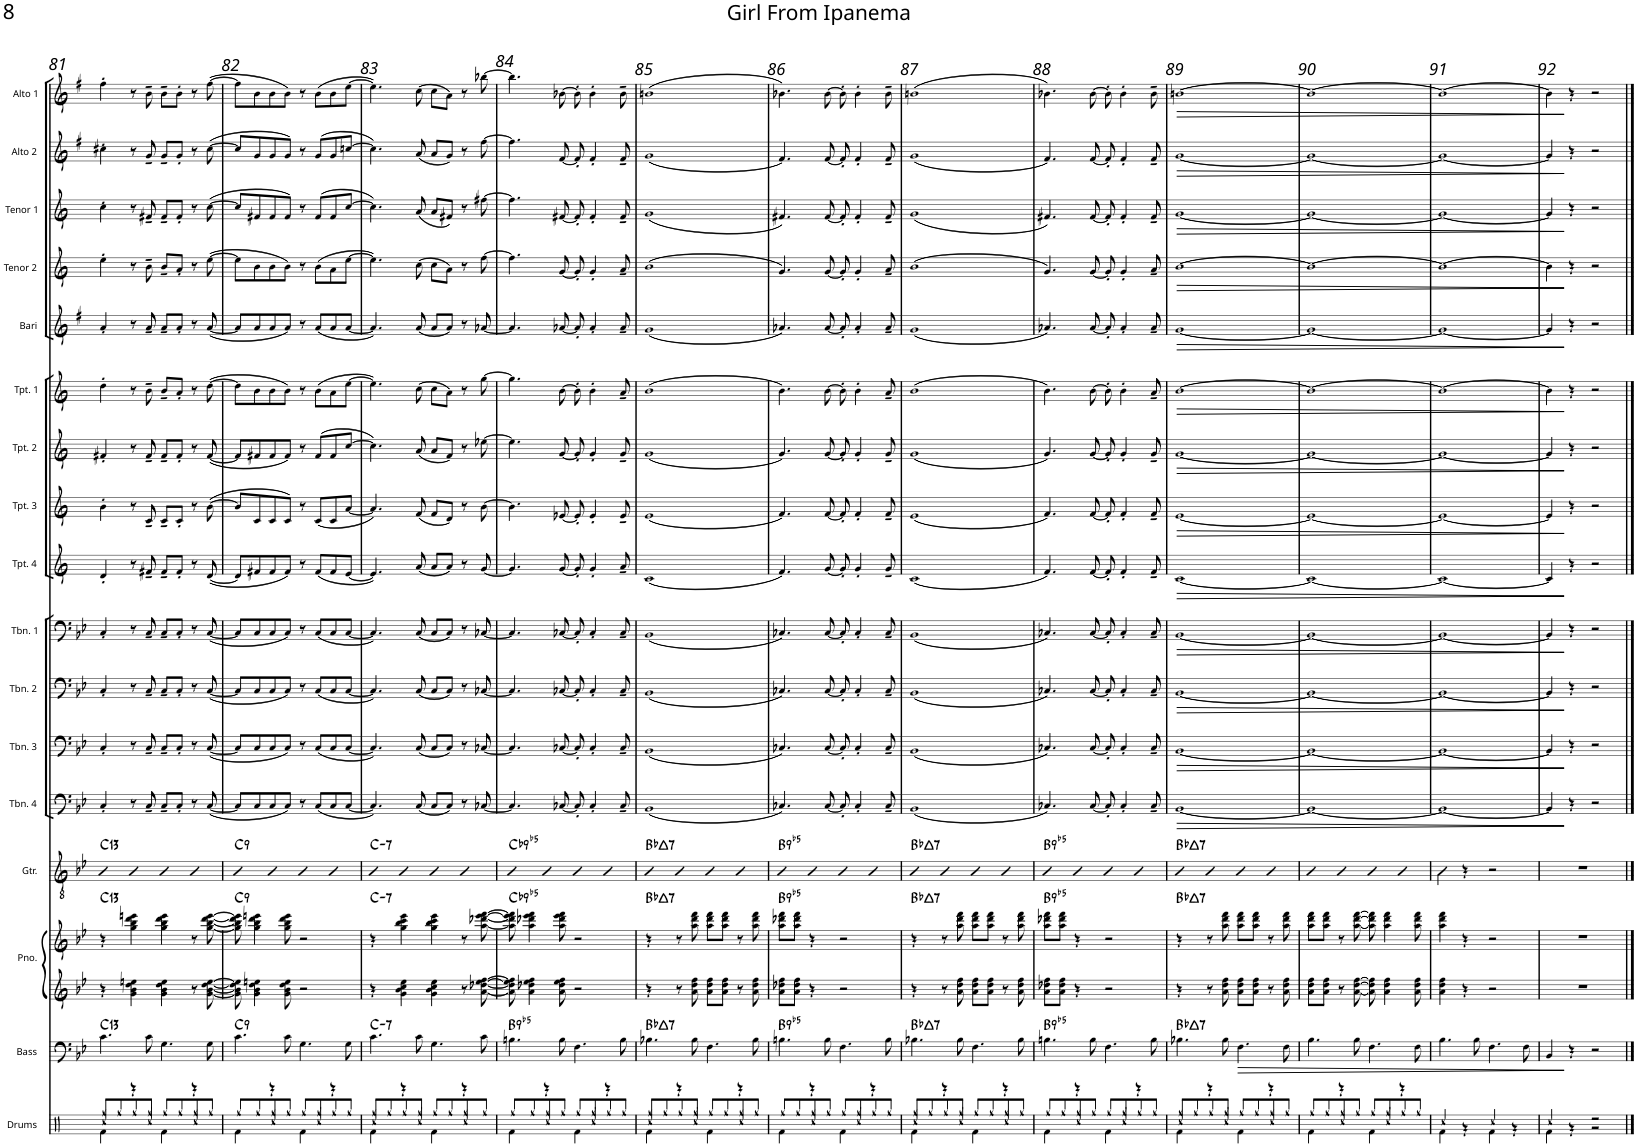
**kern	**kern	**dynam	**harte	**kern	**kern	**harte	**kern	**harte	**kern	**dynam	**kern	**dynam	**kern	**dynam	**kern	**dynam	**kern	**dynam	**kern	**dynam	**kern	**dynam	**kern	**dynam	**kern	**dynam	**kern	**dynam	**kern	**dynam	**kern	**dynam	**kern	**dynam
*part18	*part17	*part17	*part17	*part16	*part15	*part15	*part14	*part14	*part13	*part13	*part12	*part12	*part11	*part11	*part10	*part10	*part9	*part9	*part8	*part8	*part7	*part7	*part6	*part6	*part5	*part5	*part4	*part4	*part3	*part3	*part2	*part2	*part1	*part1
*staff18	*staff17	*staff17	*	*staff16	*staff15	*	*staff14	*	*staff13	*staff13	*staff12	*staff12	*staff11	*staff11	*staff10	*staff10	*staff9	*staff9	*staff8	*staff8	*staff7	*staff7	*staff6	*staff6	*staff5	*staff5	*staff4	*staff4	*staff3	*staff3	*staff2	*staff2	*staff1	*staff1
*I"Drums	*I"Bass	*	*	*I"Piano	*I"Piano	*	*I"Guitar	*	*I"Trombone 4	*	*I"Trombone 3	*	*I"Trombone 2	*	*I"Trombone 1	*	*I"Trumpet 4	*	*I"Trumpet 3	*	*I"Trumpet 2	*	*I"Trumpet 1	*	*I"Bari Sax	*	*I"Tenor Sax 2	*	*I"Tenor Sax 1	*	*I"Alto Sax 2	*	*I"Alto Sax 1	*
*I'Drums	*I'Bass	*	*	*I'Pno	*I'Pno.	*	*I'Gtr.	*	*I'Tbn. 4	*	*I'Tbn. 3	*	*I'Tbn. 2	*	*I'Tbn. 1	*	*I'Tpt. 4	*	*I'Tpt. 3	*	*I'Tpt. 2	*	*I'Tpt. 1	*	*I'Bari	*	*I'Tenor 2	*	*I'Tenor 1	*	*I'Alto 2	*	*I'Alto 1	*
!!LO:PB:g=z
*clefX	*clefF4	*	*	*clefG2	*clefG2	*	*clefGv2	*	*clefF4	*	*clefF4	*	*clefF4	*	*clefF4	*	*clefG2	*	*clefG2	*	*clefG2	*	*clefG2	*	*clefG2	*	*clefG2	*	*clefG2	*	*clefG2	*	*clefG2	*
*	*Trd7c12	*	*	*	*	*	*	*	*	*	*	*	*	*	*	*	*Trd1c2	*	*Trd1c2	*	*Trd1c2	*	*Trd1c2	*	*Trd12c21	*	*Trd8c14	*	*Trd8c14	*	*Trd5c9	*	*Trd5c9	*
*k[]	*k[b-e-]	*	*	*k[b-e-]	*k[b-e-]	*	*k[b-e-]	*	*k[b-e-]	*	*k[b-e-]	*	*k[b-e-]	*	*k[b-e-]	*	*k[]	*	*k[]	*	*k[]	*	*k[]	*	*k[f#]	*	*k[]	*	*k[]	*	*k[f#]	*	*k[f#]	*
*M2/2	*M2/2	*	*	*M2/2	*M2/2	*	*M2/2	*	*M2/2	*	*M2/2	*	*M2/2	*	*M2/2	*	*M2/2	*	*M2/2	*	*M2/2	*	*M2/2	*	*M2/2	*	*M2/2	*	*M2/2	*	*M2/2	*	*M2/2	*
*met(c|)	*met(c|)	*	*	*met(c|)	*met(c|)	*	*met(c|)	*	*met(c|)	*	*met(c|)	*	*met(c|)	*	*met(c|)	*	*met(c|)	*	*met(c|)	*	*met(c|)	*	*met(c|)	*	*met(c|)	*	*met(c|)	*	*met(c|)	*	*met(c|)	*	*met(c|)	*
=81	=81	=81	=81	=81	=81	=81	=81	=81	=81	=81	=81	=81	=81	=81	=81	=81	=81	=81	=81	=81	=81	=81	=81	=81	=81	=81	=81	=81	=81	=81	=81	=81	=81	=81
*^	*	*	*	*	*	*	*	*	*	*	*	*	*	*	*	*	*	*	*	*	*	*	*	*	*	*	*	*	*	*	*	*	*	*
*	*^	*	*	*	*	*	*	*	*	*	*	*	*	*	*	*	*	*	*	*	*	*	*	*	*	*	*	*	*	*	*	*	*	*	*
!	!	!	!	!	!LO:H:kt=13	!	!	!LO:H:kt=13	!	!LO:H:kt=13	!	!	!	!	!	!	!	!	!	!	!	!	!	!	!	!	!	!	!	!	!	!	!	!	!	!
4Rcc/	4Rf\	8Rgg/L	4.c\	.	C:9(11,13)	4r	4r	C:9(11,13)	4B-	C:9(11,13)	4C'/	.	4C'/	.	4C'/	.	4C'/	.	4d'/	.	4b'\	.	4f#X'/	.	4dd'\	.	4a'/	.	4ee'\	.	4cc'\	.	4cc#X'\	.	4ff#'\	.
.	.	8Rgg/	.	.	.	.	.	.	.	.	.	.	.	.	.	.	.	.	.	.	.	.	.	.	.	.	.	.	.	.	.	.	.	.	.	.
8ryy	4r	8Rgg/	.	.	.	4g\ 4b-\ 4dd\ 4een\	4gg\ 4bb-\ 4ddd\ 4eeen\	.	4B-	.	8r	.	8r	.	8r	.	8r	.	8r	.	8r	.	8r	.	8r	.	8r	.	8r	.	8r	.	8r	.	8r	.
8Rcc/	.	8Rgg/J	8c\	.	.	.	.	.	.	.	8C~/	.	8C~/	.	8C~/	.	8C~/	.	8f#X~/	.	8c~/	.	8f#~/	.	8b~\	.	8a~/	.	8b~\	.	8f#X~/	.	8g~/	.	8b~\	.
4ryy	4Rf\	8Rgg/L	4.G\	.	.	4g\ 4b-\ 4dd\ 4ee\	4gg\ 4bb-\ 4ddd\ 4eee\	.	4B-	.	8C~/L	.	8C~/L	.	8C~/L	.	8C~/L	.	8f#~/L	.	8c~/L	.	8f#~/L	.	8b~/L	.	8a~/L	.	8b~/L	.	8f#~/L	.	8g~/L	.	8b~\L	.
.	.	8Rgg/	.	.	.	.	.	.	.	.	8C'/J	.	8C'/J	.	8C'/J	.	8C'/J	.	8f#'/J	.	8c'/J	.	8f#'/J	.	8a'/J	.	8a'/J	.	8a'/J	.	8f#'/J	.	8g'/J	.	8b'\J	.
4Rcc/	4r	8Rgg/	.	.	.	8r	8r	.	4B-	.	8r	.	8r	.	8r	.	8r	.	8r	.	8r	.	8r	.	8r	.	8r	.	8r	.	8r	.	8r	.	8r	.
.	.	8Rgg/J	8G\	.	.	[8g\ [8b-\ [8dd\ [8ee\	[8gg\ [8bb-\ [8ddd\ [8eee\	.	.	.	([8C/	.	([8C/	.	([8C/	.	([8C/	.	([8d/	.	([8b\	.	([8f#/	.	([8dd\	.	([8a/	.	([8ee\	.	([8cc\	.	([8cc#\	.	([8ff#\	.
=82	=82	=82	=82	=82	=82	=82	=82	=82	=82	=82	=82	=82	=82	=82	=82	=82	=82	=82	=82	=82	=82	=82	=82	=82	=82	=82	=82	=82	=82	=82	=82	=82	=82	=82	=82	=82
!	!	!	!	!	!LO:H:kt=9	!	!	!LO:H:kt=9	!	!LO:H:kt=9	!	!	!	!	!	!	!	!	!	!	!	!	!	!	!	!	!	!	!	!	!	!	!	!	!	!
4ryy	4Rf\	8Rgg/L	4.c\	.	C:9	8g\] 8b-\] 8dd\] 8ee\]	8gg\] 8bb-\] 8ddd\] 8eee\]	C:9	4B-	C:9	8C/L]	.	8C/L]	.	8C/L]	.	8C/L]	.	8d/L]	.	8b/L]	.	8f#/L]	.	8dd\L]	.	8a/L]	.	8ee\L]	.	8cc/L]	.	8cc#/L]	.	8ff#\L]	.
.	.	8Rgg/	.	.	.	4g\ 4b-\ 4dd\ 4een\	4gg\ 4bb-\ 4ddd\ 4eeen\	.	.	.	8C/	.	8C/	.	8C/	.	8C/	.	8f#X/	.	8c/	.	8f#X/	.	8b\	.	8a/	.	8b\	.	8f#X/	.	8g/	.	8b\	.
4Rcc/	4r	8Rgg/	.	.	.	.	.	.	4B-	.	8C/	.	8C/	.	8C/	.	8C/	.	8f#/	.	8c/	.	8f#/	.	8b\	.	8a/	.	8b\	.	8f#/	.	8g/	.	8b\	.
.	.	8Rgg/J	8c\	.	.	8g\ 8b-\ 8dd\ 8ee\	8gg\ 8bb-\ 8ddd\ 8eee\	.	.	.	8C/J)	.	8C/J)	.	8C/J)	.	8C/J)	.	8f#/J)	.	8c/J)	.	8f#/J)	.	8b\J)	.	8a/J)	.	8b\J)	.	8f#/J)	.	8g/J)	.	8b\J)	.
8ryy	4Rf\	8Rgg/L	4.G\	.	.	2r	2r	.	4B-	.	8r	.	8r	.	8r	.	8r	.	8r	.	8r	.	8r	.	8r	.	8r	.	8r	.	8r	.	8r	.	8r	.
8Rcc/	.	8Rgg/	.	.	.	.	.	.	.	.	(8C/L	.	(8C/L	.	(8C/L	.	(8C/L	.	(8f#/L	.	(8c/L	.	(8f#/L	.	(8b\L	.	(8a/L	.	(8b\L	.	(8f#/L	.	(8g/L	.	(8b\L	.
4ryy	4r	8Rgg/	.	.	.	.	.	.	4B-	.	8C/	.	8C/	.	8C/	.	8C/	.	8f#/	.	8c/	.	8f#/	.	8a\	.	8a/	.	8a\	.	8f#/	.	8g/	.	8b\	.
.	.	8Rgg/J	8G\	.	.	.	.	.	.	.	[8C/J	.	[8C/J	.	[8C/J	.	[8C/J	.	[8e/J	.	[8a/J	.	[8cc/J	.	[8ee\J	.	[8a/J	.	[8ee\J	.	[8cc/J	.	[8ccn/J	.	[8ee\J	.
=83	=83	=83	=83	=83	=83	=83	=83	=83	=83	=83	=83	=83	=83	=83	=83	=83	=83	=83	=83	=83	=83	=83	=83	=83	=83	=83	=83	=83	=83	=83	=83	=83	=83	=83	=83	=83
!	!	!	!	!	!LO:H:kt=7	!	!	!LO:H:kt=7	!	!LO:H:kt=7	!	!	!	!	!	!	!	!	!	!	!	!	!	!	!	!	!	!	!	!	!	!	!	!	!	!
4Rcc/	4Rf\	8Rgg/L	4.c\	.	C:min7	4r	4r	C:min7	4B-	C:min7	4.C/])	.	4.C/])	.	4.C/])	.	4.C/])	.	4.e/])	.	4.a/])	.	4.cc\])	.	4.ee\])	.	4.a/])	.	4.ee\])	.	4.cc\])	.	4.cc\])	.	4.ee\])	.
.	.	8Rgg/	.	.	.	.	.	.	.	.	.	.	.	.	.	.	.	.	.	.	.	.	.	.	.	.	.	.	.	.	.	.	.	.	.	.
8ryy	4r	8Rgg/	.	.	.	4g\ 4b-\ 4cc\ 4ee-\	4gg\ 4bb-\ 4ccc\ 4eee-\	.	4B-	.	.	.	.	.	.	.	.	.	.	.	.	.	.	.	.	.	.	.	.	.	.	.	.	.	.	.
8Rcc/	.	8Rgg/J	8c\	.	.	.	.	.	.	.	(8C/	.	(8C/	.	(8C/	.	(8C/	.	(8a/	.	(8f/	.	(8a/	.	(8cc\	.	(8a/	.	(8cc\	.	(8a/	.	(8a/	.	(8cc\	.
4ryy	4Rf\	8Rgg/L	4.G\	.	.	4g\ 4b-\ 4cc\ 4ee-\	4gg\ 4bb-\ 4ccc\ 4eee-\	.	4B-	.	8C/L	.	8C/L	.	8C/L	.	8C/L	.	8a/L	.	8f/L	.	8a/L	.	8cc\L	.	8a/L	.	8cc\L	.	8a/L	.	8a/L	.	8cc\L	.
.	.	8Rgg/	.	.	.	.	.	.	.	.	8C/J)	.	8C/J)	.	8C/J)	.	8C/J)	.	8a/J)	.	8d/J)	.	8f/J)	.	8a\J)	.	8a/J)	.	8a\J)	.	8f#X/J)	.	8g/J)	.	8a\J)	.
4Rcc/	4r	8Rgg/	.	.	.	8r	8r	.	4B-	.	8r	.	8r	.	8r	.	8r	.	8r	.	8r	.	8r	.	8r	.	8r	.	8r	.	8r	.	8r	.	8r	.
.	.	8Rgg/J	8c\	.	.	[8a\ [8dd-X\ [8ee-\ [8ff\	[8aa\ [8ddd-X\ [8eee-\ [8fff\	.	.	.	[8C-X/	.	[8C-X/	.	[8C-X/	.	[8C-X/	.	[8g/	.	[8b\	.	[8ee-X\	.	[8gg\	.	[8a-X/	.	[8ff\	.	[8ff#X\	.	[8ff#\	.	[8bb-X\	.
=84	=84	=84	=84	=84	=84	=84	=84	=84	=84	=84	=84	=84	=84	=84	=84	=84	=84	=84	=84	=84	=84	=84	=84	=84	=84	=84	=84	=84	=84	=84	=84	=84	=84	=84	=84	=84
!	!	!	!	!	!LO:H:kt=9	!	!	!LO:H:kt=9	!	!LO:H:kt=9	!	!	!	!	!	!	!	!	!	!	!	!	!	!	!	!	!	!	!	!	!	!	!	!	!	!
4ryy	4Rf\	8Rgg/L	4.Bn\	.	B:(3,b5,b7,9)	8a\] 8dd-\] 8ee-\] 8ff\]	8aa\] 8ddd-\] 8eee-\] 8fff\]	Cb:(3,b5,b7,9)	4B-	Cb:(3,b5,b7,9)	4.C-/]	.	4.C-/]	.	4.C-/]	.	4.C-/]	.	4.g/]	.	4.b\]	.	4.ee-\]	.	4.gg\]	.	4.a-/]	.	4.ff\]	.	4.ff#\]	.	4.ff#\]	.	4.bb-\]	.
.	.	8Rgg/	.	.	.	4a\ 4dd-X\ 4ee-\ 4ff\	4aa\ 4ddd-X\ 4eee-\ 4fff\	.	.	.	.	.	.	.	.	.	.	.	.	.	.	.	.	.	.	.	.	.	.	.	.	.	.	.	.	.
4Rcc/	4r	8Rgg/	.	.	.	.	.	.	4B-	.	.	.	.	.	.	.	.	.	.	.	.	.	.	.	.	.	.	.	.	.	.	.	.	.	.	.
.	.	8Rgg/J	8B\	.	.	8a\ 8dd-\ 8ee-\ 8ff\	8aa\ 8ddd-\ 8eee-\ 8fff\	.	.	.	[8C-X/	.	[8C-X/	.	[8C-X/	.	[8C-X/	.	[8g/	.	[8e-X/	.	[8g/	.	[8b\	.	[8a-X/	.	[8g/	.	[8f#X/	.	[8f#/	.	[8b-X\	.
8ryy	4Rf\	8Rgg/L	4.F\	.	.	2r	2r	.	4B-	.	8C-'/]	.	8C-'/]	.	8C-'/]	.	8C-'/]	.	8g'/]	.	8e-'/]	.	8g'/]	.	8b'\]	.	8a-'/]	.	8g'/]	.	8f#'/]	.	8f#'/]	.	8b-'\]	.
8Rcc/	.	8Rgg/	.	.	.	.	.	.	.	.	4C-'/	.	4C-'/	.	4C-'/	.	4C-'/	.	4g'/	.	4e-'/	.	4g'/	.	4b'\	.	4a-'/	.	4g'/	.	4f#'/	.	4f#'/	.	4b-'\	.
4ryy	4r	8Rgg/	.	.	.	.	.	.	4B-	.	.	.	.	.	.	.	.	.	.	.	.	.	.	.	.	.	.	.	.	.	.	.	.	.	.	.
.	.	8Rgg/J	8B\	.	.	.	.	.	.	.	8C-~/	.	8C-~/	.	8C-~/	.	8C-~/	.	8a~/	.	8e-~/	.	8g~/	.	8a~/	.	8a-~/	.	8a~/	.	8f#~/	.	8f#~/	.	8b-~\	.
=85	=85	=85	=85	=85	=85	=85	=85	=85	=85	=85	=85	=85	=85	=85	=85	=85	=85	=85	=85	=85	=85	=85	=85	=85	=85	=85	=85	=85	=85	=85	=85	=85	=85	=85	=85	=85
!	!	!	!	!	!LO:H:kt=7	!	!	!LO:H:kt=7	!	!LO:H:kt=7	!	!	!	!	!	!	!	!	!	!	!	!	!	!	!	!	!	!	!	!	!	!	!	!	!	!
4Rcc/	4Rf\	8Rgg/L	4.B-X\	.	Bb:maj7	4r	4r	Bb:maj7	4B-	Bb:maj7	(1BB-	.	(1BB-	.	(1BB-	.	(1BB-	.	(1c	.	(1e	.	(1g	.	(1b	.	(1g	.	(1b	.	(1g	.	(1g	.	(1bn	.
.	.	8Rgg/	.	.	.	.	.	.	.	.	.	.	.	.	.	.	.	.	.	.	.	.	.	.	.	.	.	.	.	.	.	.	.	.	.	.
8ryy	4r	8Rgg/	.	.	.	8r	8r	.	4B-	.	.	.	.	.	.	.	.	.	.	.	.	.	.	.	.	.	.	.	.	.	.	.	.	.	.	.
8Rcc/	.	8Rgg/J	8B-\	.	.	8a\ 8dd\ 8ff\	8aa\ 8ddd\ 8fff\	.	.	.	.	.	.	.	.	.	.	.	.	.	.	.	.	.	.	.	.	.	.	.	.	.	.	.	.	.
4ryy	4Rf\	8Rgg/L	4.F\	.	.	8a\ 8dd\ 8ff\L	8aa\ 8ddd\ 8fff\L	.	4B-	.	.	.	.	.	.	.	.	.	.	.	.	.	.	.	.	.	.	.	.	.	.	.	.	.	.	.
.	.	8Rgg/	.	.	.	8a\ 8dd\ 8ff\J	8aa\ 8ddd\ 8fff\J	.	.	.	.	.	.	.	.	.	.	.	.	.	.	.	.	.	.	.	.	.	.	.	.	.	.	.	.	.
4Rcc/	4r	8Rgg/	.	.	.	8r	8r	.	4B-	.	.	.	.	.	.	.	.	.	.	.	.	.	.	.	.	.	.	.	.	.	.	.	.	.	.	.
.	.	8Rgg/J	8B-\	.	.	8a\ 8dd\ 8ff\	8aa\ 8ddd\ 8fff\	.	.	.	.	.	.	.	.	.	.	.	.	.	.	.	.	.	.	.	.	.	.	.	.	.	.	.	.	.
=86	=86	=86	=86	=86	=86	=86	=86	=86	=86	=86	=86	=86	=86	=86	=86	=86	=86	=86	=86	=86	=86	=86	=86	=86	=86	=86	=86	=86	=86	=86	=86	=86	=86	=86	=86	=86
!	!	!	!	!	!LO:H:kt=9	!	!	!LO:H:kt=9	!	!LO:H:kt=9	!	!	!	!	!	!	!	!	!	!	!	!	!	!	!	!	!	!	!	!	!	!	!	!	!	!
4ryy	4Rf\	8Rgg/L	4.Bn\	.	B:(3,b5,b7,9)	8a\ 8dd-X\ 8ff\L	8aa\ 8ddd-X\ 8fff\L	B:(3,b5,b7,9)	4B-	B:(3,b5,b7,9)	4.C-X/)	.	4.C-X/)	.	4.C-X/)	.	4.C-X/)	.	4.f/)	.	4.f/)	.	4.g/)	.	4.b\)	.	4.a-X/)	.	4.g/)	.	4.f#X/)	.	4.f#/)	.	4.b-X\)	.
.	.	8Rgg/	.	.	.	8a\ 8dd-\ 8ff\J	8aa\ 8ddd-\ 8fff\J	.	.	.	.	.	.	.	.	.	.	.	.	.	.	.	.	.	.	.	.	.	.	.	.	.	.	.	.	.
4Rcc/	4r	8Rgg/	.	.	.	4r	4r	.	4B-	.	.	.	.	.	.	.	.	.	.	.	.	.	.	.	.	.	.	.	.	.	.	.	.	.	.	.
.	.	8Rgg/J	8B\	.	.	.	.	.	.	.	[8C-/	.	[8C-/	.	[8C-/	.	[8C-/	.	[8g/	.	[8f/	.	[8g/	.	[8b\	.	[8a-/	.	[8g/	.	[8f#/	.	[8f#/	.	[8b-\	.
8ryy	4Rf\	8Rgg/L	4.F\	.	.	2r	2r	.	4B-	.	8C-'/]	.	8C-'/]	.	8C-'/]	.	8C-'/]	.	8g'/]	.	8f'/]	.	8g'/]	.	8b'\]	.	8a-'/]	.	8g'/]	.	8f#'/]	.	8f#'/]	.	8b-'\]	.
8Rcc/	.	8Rgg/	.	.	.	.	.	.	.	.	4C-'/	.	4C-'/	.	4C-'/	.	4C-'/	.	4g'/	.	4f'/	.	4g'/	.	4b'\	.	4a-'/	.	4g'/	.	4f#'/	.	4f#'/	.	4b-'\	.
4ryy	4r	8Rgg/	.	.	.	.	.	.	4B-	.	.	.	.	.	.	.	.	.	.	.	.	.	.	.	.	.	.	.	.	.	.	.	.	.	.	.
.	.	8Rgg/J	8B\	.	.	.	.	.	.	.	8C-~/	.	8C-~/	.	8C-~/	.	8C-~/	.	8g~/	.	8f~/	.	8g~/	.	8a~/	.	8a-~/	.	8a~/	.	8f#~/	.	8f#~/	.	8b-~\	.
=87	=87	=87	=87	=87	=87	=87	=87	=87	=87	=87	=87	=87	=87	=87	=87	=87	=87	=87	=87	=87	=87	=87	=87	=87	=87	=87	=87	=87	=87	=87	=87	=87	=87	=87	=87	=87
!	!	!	!	!	!LO:H:kt=7	!	!	!LO:H:kt=7	!	!LO:H:kt=7	!	!	!	!	!	!	!	!	!	!	!	!	!	!	!	!	!	!	!	!	!	!	!	!	!	!
4Rcc/	4Rf\	8Rgg/L	4.B-X\	.	Bb:maj7	4r	4r	Bb:maj7	4B-	Bb:maj7	(1BB-	.	(1BB-	.	(1BB-	.	(1BB-	.	(1c	.	(1e	.	(1g	.	(1b	.	(1g	.	(1b	.	(1g	.	(1g	.	(1bn	.
.	.	8Rgg/	.	.	.	.	.	.	.	.	.	.	.	.	.	.	.	.	.	.	.	.	.	.	.	.	.	.	.	.	.	.	.	.	.	.
8ryy	4r	8Rgg/	.	.	.	8r	8r	.	4B-	.	.	.	.	.	.	.	.	.	.	.	.	.	.	.	.	.	.	.	.	.	.	.	.	.	.	.
8Rcc/	.	8Rgg/J	8B-\	.	.	8a\ 8dd\ 8ff\	8aa\ 8ddd\ 8fff\	.	.	.	.	.	.	.	.	.	.	.	.	.	.	.	.	.	.	.	.	.	.	.	.	.	.	.	.	.
4ryy	4Rf\	8Rgg/L	4.F\	.	.	8a\ 8dd\ 8ff\L	8aa\ 8ddd\ 8fff\L	.	4B-	.	.	.	.	.	.	.	.	.	.	.	.	.	.	.	.	.	.	.	.	.	.	.	.	.	.	.
.	.	8Rgg/	.	.	.	8a\ 8dd\ 8ff\J	8aa\ 8ddd\ 8fff\J	.	.	.	.	.	.	.	.	.	.	.	.	.	.	.	.	.	.	.	.	.	.	.	.	.	.	.	.	.
4Rcc/	4r	8Rgg/	.	.	.	8r	8r	.	4B-	.	.	.	.	.	.	.	.	.	.	.	.	.	.	.	.	.	.	.	.	.	.	.	.	.	.	.
.	.	8Rgg/J	8B-\	.	.	8a\ 8dd\ 8ff\	8aa\ 8ddd\ 8fff\	.	.	.	.	.	.	.	.	.	.	.	.	.	.	.	.	.	.	.	.	.	.	.	.	.	.	.	.	.
=88	=88	=88	=88	=88	=88	=88	=88	=88	=88	=88	=88	=88	=88	=88	=88	=88	=88	=88	=88	=88	=88	=88	=88	=88	=88	=88	=88	=88	=88	=88	=88	=88	=88	=88	=88	=88
!	!	!	!	!	!LO:H:kt=9	!	!	!LO:H:kt=9	!	!LO:H:kt=9	!	!	!	!	!	!	!	!	!	!	!	!	!	!	!	!	!	!	!	!	!	!	!	!	!	!
4ryy	4Rf\	8Rgg/L	4.Bn\	.	B:(3,b5,b7,9)	8a\ 8dd-X\ 8ff\L	8aa\ 8ddd-X\ 8fff\L	B:(3,b5,b7,9)	4B-	B:(3,b5,b7,9)	4.C-X/)	.	4.C-X/)	.	4.C-X/)	.	4.C-X/)	.	4.f/)	.	4.f/)	.	4.g/)	.	4.b\)	.	4.a-X/)	.	4.g/)	.	4.f#X/)	.	4.f#/)	.	4.b-X\)	.
.	.	8Rgg/	.	.	.	8a\ 8dd-\ 8ff\J	8aa\ 8ddd-\ 8fff\J	.	.	.	.	.	.	.	.	.	.	.	.	.	.	.	.	.	.	.	.	.	.	.	.	.	.	.	.	.
4Rcc/	4r	8Rgg/	.	.	.	4r	4r	.	4B-	.	.	.	.	.	.	.	.	.	.	.	.	.	.	.	.	.	.	.	.	.	.	.	.	.	.	.
.	.	8Rgg/J	8B\	.	.	.	.	.	.	.	[8C-/	.	[8C-/	.	[8C-/	.	[8C-/	.	[8f/	.	[8f/	.	[8g/	.	[8b\	.	[8a-/	.	[8g/	.	[8f#/	.	[8f#/	.	[8b-\	.
8ryy	4Rf\	8Rgg/L	4.F\	.	.	2r	2r	.	4B-	.	8C-'/]	.	8C-'/]	.	8C-'/]	.	8C-'/]	.	8f'/]	.	8f'/]	.	8g'/]	.	8b'\]	.	8a-'/]	.	8g'/]	.	8f#'/]	.	8f#'/]	.	8b-'\]	.
8Rcc/	.	8Rgg/	.	.	.	.	.	.	.	.	4C-'/	.	4C-'/	.	4C-'/	.	4C-'/	.	4f'/	.	4f'/	.	4g'/	.	4b'\	.	4a-'/	.	4g'/	.	4f#'/	.	4f#'/	.	4b-'\	.
4ryy	4r	8Rgg/	.	.	.	.	.	.	4B-	.	.	.	.	.	.	.	.	.	.	.	.	.	.	.	.	.	.	.	.	.	.	.	.	.	.	.
.	.	8Rgg/J	8B\	.	.	.	.	.	.	.	8C-~/	.	8C-~/	.	8C-~/	.	8C-~/	.	8f~/	.	8f~/	.	8g~/	.	8a~/	.	8a-~/	.	8a~/	.	8f#~/	.	8f#~/	.	8b-~\	.
=89	=89	=89	=89	=89	=89	=89	=89	=89	=89	=89	=89	=89	=89	=89	=89	=89	=89	=89	=89	=89	=89	=89	=89	=89	=89	=89	=89	=89	=89	=89	=89	=89	=89	=89	=89	=89
!	!	!	!	!	!LO:H:kt=7	!	!	!LO:H:kt=7	!	!LO:H:kt=7	!	!LO:HP:b	!	!LO:HP:b	!	!LO:HP:b	!	!LO:HP:b	!	!LO:HP:b	!	!LO:HP:b	!	!LO:HP:b	!	!LO:HP:b	!	!LO:HP:b	!	!LO:HP:b	!	!LO:HP:b	!	!LO:HP:b	!	!LO:HP:b
4Rcc/	4Rf\	8Rgg/L	4.B-X\	.	Bb:maj7	4r	4r	Bb:maj7	4B-	Bb:maj7	[1BB-	>	[1BB-	>	[1BB-	>	[1BB-	>	[1c	>	[1e	>	[1g	>	[1b	>	[1g	>	[1b	>	[1g	>	[1g	>	[1bn	>
.	.	8Rgg/	.	.	.	.	.	.	.	.	.	.	.	.	.	.	.	.	.	.	.	.	.	.	.	.	.	.	.	.	.	.	.	.	.	.
8ryy	4r	8Rgg/	.	.	.	8r	8r	.	4B-	.	.	.	.	.	.	.	.	.	.	.	.	.	.	.	.	.	.	.	.	.	.	.	.	.	.	.
8Rcc/	.	8Rgg/J	8B-\	.	.	8a\ 8dd\ 8ff\	8aa\ 8ddd\ 8fff\	.	.	.	.	.	.	.	.	.	.	.	.	.	.	.	.	.	.	.	.	.	.	.	.	.	.	.	.	.
!	!	!	!	!LO:HP:b	!	!	!	!	!	!	!	!	!	!	!	!	!	!	!	!	!	!	!	!	!	!	!	!	!	!	!	!	!	!	!	!
4ryy	4Rf\	8Rgg/L	4.F\	>	.	8a\ 8dd\ 8ff\L	8aa\ 8ddd\ 8fff\L	.	4B-	.	.	.	.	.	.	.	.	.	.	.	.	.	.	.	.	.	.	.	.	.	.	.	.	.	.	.
.	.	8Rgg/	.	.	.	8a\ 8dd\ 8ff\J	8aa\ 8ddd\ 8fff\J	.	.	.	.	.	.	.	.	.	.	.	.	.	.	.	.	.	.	.	.	.	.	.	.	.	.	.	.	.
4Rcc/	4r	8Rgg/	.	.	.	8r	8r	.	4B-	.	.	.	.	.	.	.	.	.	.	.	.	.	.	.	.	.	.	.	.	.	.	.	.	.	.	.
.	.	8Rgg/J	8F\	.	.	8a\ 8dd\ 8ff\	8aa\ 8ddd\ 8fff\	.	.	.	.	.	.	.	.	.	.	.	.	.	.	.	.	.	.	.	.	.	.	.	.	.	.	.	.	.
=90	=90	=90	=90	=90	=90	=90	=90	=90	=90	=90	=90	=90	=90	=90	=90	=90	=90	=90	=90	=90	=90	=90	=90	=90	=90	=90	=90	=90	=90	=90	=90	=90	=90	=90	=90	=90
4ryy	4Rf\	8Rgg/L	4.B-\	.	.	8a\ 8dd\ 8ff\L	8aa\ 8ddd\ 8fff\L	.	4B-	.	1BB-_	.	1BB-_	.	1BB-_	.	1BB-_	.	1c_	.	1e_	.	1g_	.	1b_	.	1g_	.	1b_	.	1g_	.	1g_	.	1b_	.
.	.	8Rgg/	.	.	.	8a\ 8dd\ 8ff\J	8aa\ 8ddd\ 8fff\J	.	.	.	.	.	.	.	.	.	.	.	.	.	.	.	.	.	.	.	.	.	.	.	.	.	.	.	.	.
4Rcc/	4r	8Rgg/	.	.	.	8r	8r	.	4B-	.	.	.	.	.	.	.	.	.	.	.	.	.	.	.	.	.	.	.	.	.	.	.	.	.	.	.
.	.	8Rgg/J	8B-\	.	.	[8a\ [8dd\ [8ff\	[8aa\ [8ddd\ [8fff\	.	.	.	.	.	.	.	.	.	.	.	.	.	.	.	.	.	.	.	.	.	.	.	.	.	.	.	.	.
8ryy	4Rf\	8Rgg/L	4.F\	.	.	8a\] 8dd\] 8ff\]	8aa\] 8ddd\] 8fff\]	.	4B-	.	.	.	.	.	.	.	.	.	.	.	.	.	.	.	.	.	.	.	.	.	.	.	.	.	.	.
8Rcc/	.	8Rgg/	.	.	.	4a\ 4dd\ 4ff\	4aa\ 4ddd\ 4fff\	.	.	.	.	.	.	.	.	.	.	.	.	.	.	.	.	.	.	.	.	.	.	.	.	.	.	.	.	.
4ryy	4r	8Rgg/	.	.	.	.	.	.	4B-	.	.	.	.	.	.	.	.	.	.	.	.	.	.	.	.	.	.	.	.	.	.	.	.	.	.	.
.	.	8Rgg/J	8F\	.	.	8a\ 8dd\ 8ff\	8aa\ 8ddd\ 8fff\	.	.	.	.	.	.	.	.	.	.	.	.	.	.	.	.	.	.	.	.	.	.	.	.	.	.	.	.	.
*	*v	*v	*	*	*	*	*	*	*	*	*	*	*	*	*	*	*	*	*	*	*	*	*	*	*	*	*	*	*	*	*	*	*	*	*	*
=91	=91	=91	=91	=91	=91	=91	=91	=91	=91	=91	=91	=91	=91	=91	=91	=91	=91	=91	=91	=91	=91	=91	=91	=91	=91	=91	=91	=91	=91	=91	=91	=91	=91	=91	=91
4Rcc/	4Rf\	4.B-\	.	.	4a\ 4dd\ 4ff\	4aa\ 4ddd\ 4fff\	.	4B-\	.	1BB-_	.	1BB-_	.	1BB-_	.	1BB-_	.	1c_	.	1e_	.	1g_	.	1b_	.	1g_	.	1b_	.	1g_	.	1g_	.	1b_	.
4ryy	4r	.	.	.	4r	4r	.	4r	.	.	.	.	.	.	.	.	.	.	.	.	.	.	.	.	.	.	.	.	.	.	.	.	.	.	.
.	.	8B-\	.	.	.	.	.	.	.	.	.	.	.	.	.	.	.	.	.	.	.	.	.	.	.	.	.	.	.	.	.	.	.	.	.
4Rcc/	4Rf\	4.F\	.	.	2r	2r	.	2r	.	.	.	.	.	.	.	.	.	.	.	.	.	.	.	.	.	.	.	.	.	.	.	.	.	.	.
4ryy	4r	.	.	.	.	.	.	.	.	.	.	.	.	.	.	.	.	.	.	.	.	.	.	.	.	.	.	.	.	.	.	.	.	.	.
.	.	8F\	.	.	.	.	.	.	.	.	.	.	.	.	.	.	.	.	.	.	.	.	.	.	.	.	.	.	.	.	.	.	.	.	.
=92	=92	=92	=92	=92	=92	=92	=92	=92	=92	=92	=92	=92	=92	=92	=92	=92	=92	=92	=92	=92	=92	=92	=92	=92	=92	=92	=92	=92	=92	=92	=92	=92	=92	=92	=92
4Rcc/	4Rf\	4BB-/	.	.	1r	1r	.	1r	.	4BB-/]	.	4BB-/]	.	4BB-/]	.	4BB-/]	.	4c/]	.	4e/]	.	4g/]	.	4b\]	.	4g/]	.	4b\]	.	4g/]	.	4g/]	.	4b\]	.
4ryy	4r	4r	]	.	.	.	.	.	.	4r	]	4r	]	4r	]	4r	]	4r	]	4r	]	4r	]	4r	]	4r	]	4r	]	4r	]	4r	]	4r	]
2r	2r	2r	.	.	.	.	.	.	.	2r	.	2r	.	2r	.	2r	.	2r	.	2r	.	2r	.	2r	.	2r	.	2r	.	2r	.	2r	.	2r	.
*v	*v	*	*	*	*	*	*	*	*	*	*	*	*	*	*	*	*	*	*	*	*	*	*	*	*	*	*	*	*	*	*	*	*	*	*
==	==	==	==	==	==	==	==	==	==	==	==	==	==	==	==	==	==	==	==	==	==	==	==	==	==	==	==	==	==	==	==	==	==	==
*-	*-	*-	*-	*-	*-	*-	*-	*-	*-	*-	*-	*-	*-	*-	*-	*-	*-	*-	*-	*-	*-	*-	*-	*-	*-	*-	*-	*-	*-	*-	*-	*-	*-	*-
